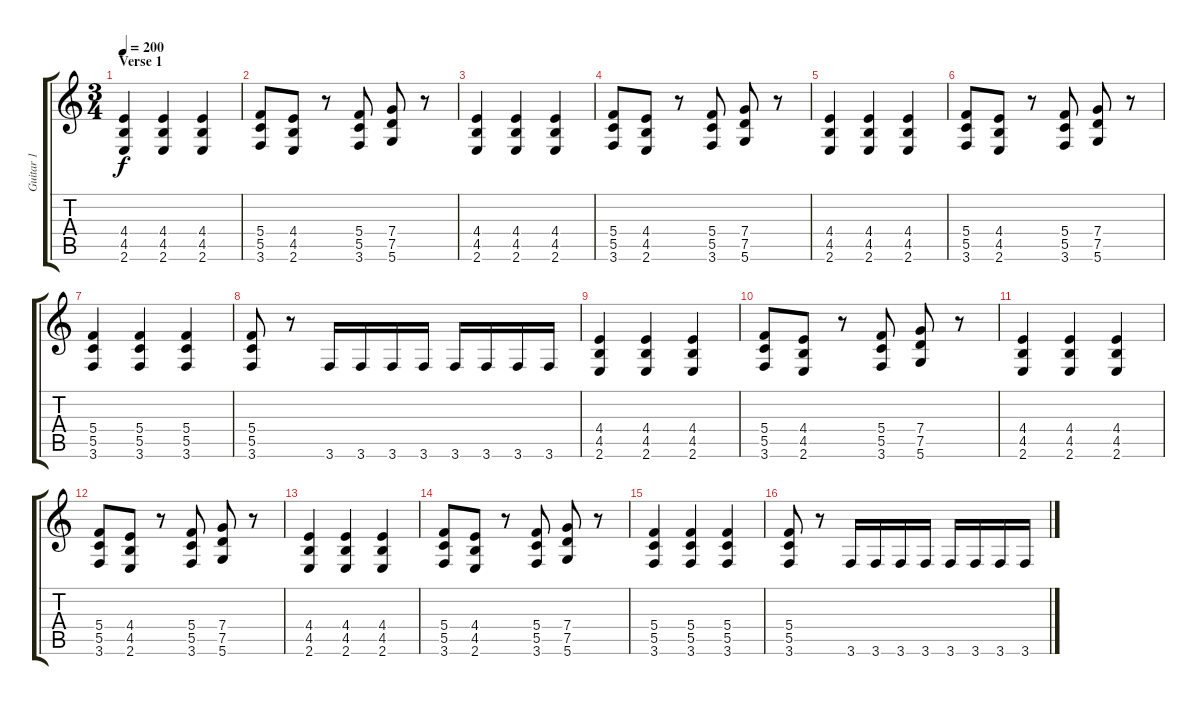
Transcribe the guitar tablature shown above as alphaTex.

\track ("Guitar 1" "Guitar 1") {instrument distortionguitar}
\staff {score tabs}
\tuning (D4 A3 F3 C3 G2 D2) {hide}
\ts (3 4)
\section ("" "Verse 1")
\tempo 200
\clef g2
\ks c
(4.4 4.5 2.6).4{dy f} (4.4 4.5 2.6).4 (4.4 4.5 2.6).4 |
(5.4 5.5 3.6).8 (4.4 4.5 2.6).8 r.8 (5.4 5.5 3.6).8 (7.4 7.5 5.6).8 r.8 |
(4.4 4.5 2.6).4 (4.4 4.5 2.6).4 (4.4 4.5 2.6).4 |
(5.4 5.5 3.6).8 (4.4 4.5 2.6).8 r.8 (5.4 5.5 3.6).8 (7.4 7.5 5.6).8 r.8 |
(4.4 4.5 2.6).4 (4.4 4.5 2.6).4 (4.4 4.5 2.6).4 |
(5.4 5.5 3.6).8 (4.4 4.5 2.6).8 r.8 (5.4 5.5 3.6).8 (7.4 7.5 5.6).8 r.8 |
(5.4 5.5 3.6).4 (5.4 5.5 3.6).4 (5.4 5.5 3.6).4 |
(5.4 5.5 3.6).8 r.8 3.6.16 3.6.16 3.6.16 3.6.16 3.6.16 3.6.16 3.6.16 3.6.16 |
(4.4 4.5 2.6).4 (4.4 4.5 2.6).4 (4.4 4.5 2.6).4 |
(5.4 5.5 3.6).8 (4.4 4.5 2.6).8 r.8 (5.4 5.5 3.6).8 (7.4 7.5 5.6).8 r.8 |
(4.4 4.5 2.6).4 (4.4 4.5 2.6).4 (4.4 4.5 2.6).4 |
(5.4 5.5 3.6).8 (4.4 4.5 2.6).8 r.8 (5.4 5.5 3.6).8 (7.4 7.5 5.6).8 r.8 |
(4.4 4.5 2.6).4 (4.4 4.5 2.6).4 (4.4 4.5 2.6).4 |
(5.4 5.5 3.6).8 (4.4 4.5 2.6).8 r.8 (5.4 5.5 3.6).8 (7.4 7.5 5.6).8 r.8 |
(5.4 5.5 3.6).4 (5.4 5.5 3.6).4 (5.4 5.5 3.6).4 |
(5.4 5.5 3.6).8 r.8 3.6.16 3.6.16 3.6.16 3.6.16 3.6.16 3.6.16 3.6.16 3.6.16
